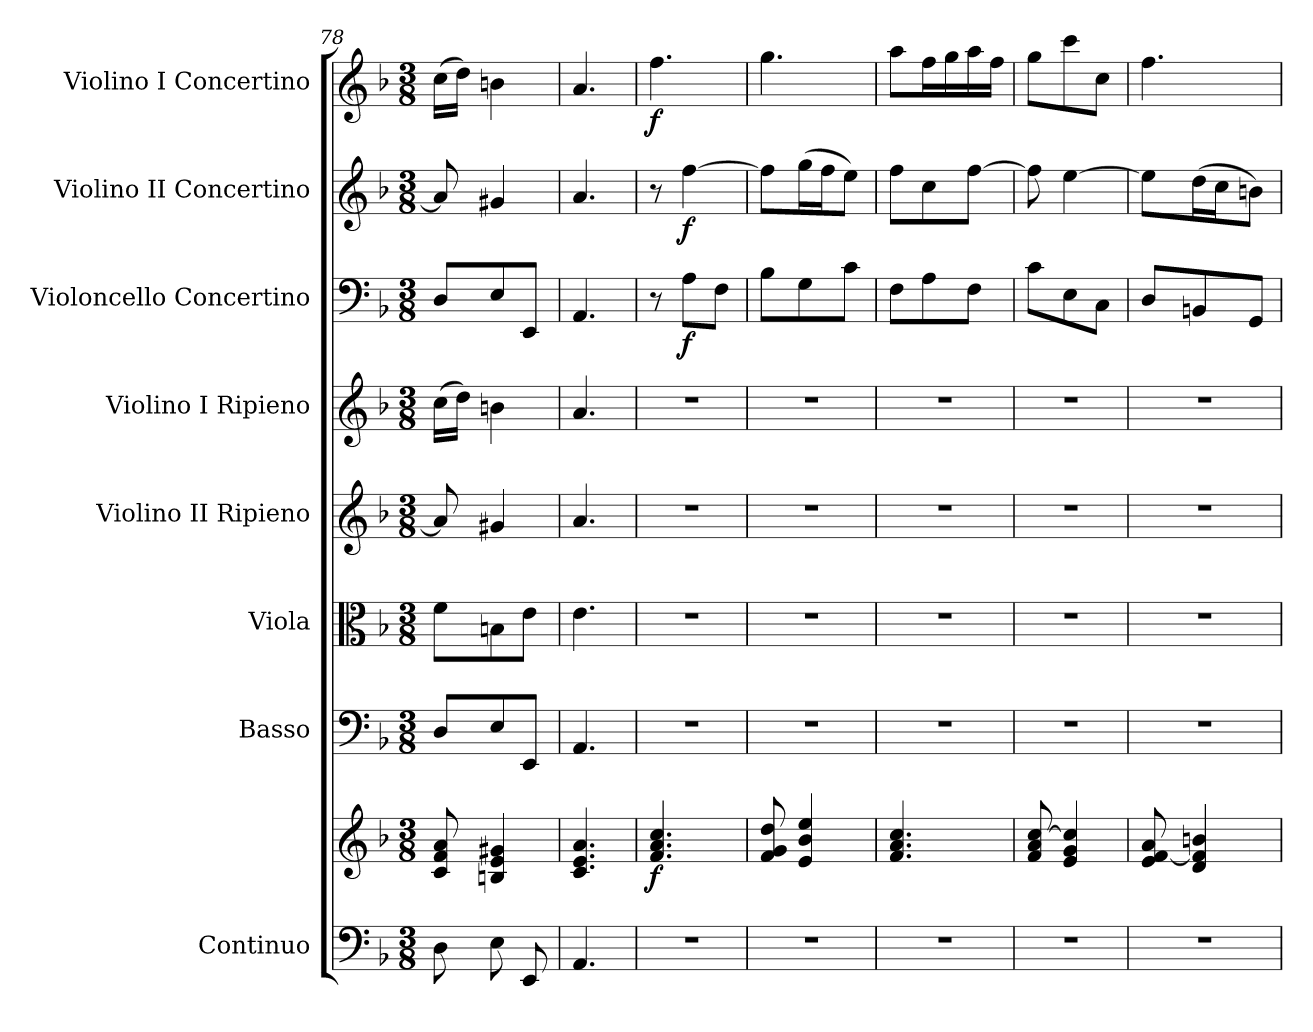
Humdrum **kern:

**kern	**kern	**dynam	**kern	**kern	**kern	**kern	**kern	**dynam	**kern	**dynam	**kern	**dynam
*part8	*part8	*part8	*part7	*part6	*part5	*part4	*part3	*part3	*part2	*part2	*part1	*part1
*staff9	*staff8	*staff8/9	*staff7	*staff6	*staff5	*staff4	*staff3	*staff3	*staff2	*staff2	*staff1	*staff1
*I"Continuo	*	*	*I"Basso	*I"Viola	*I"Violino II Ripieno	*I"Violino I Ripieno	*I"Violoncello Concertino	*	*I"Violino II Concertino	*	*I"Violino I Concertino	*
*	*	*	*	*	*	*	*I'Vc	*	*I'Vln	*	*I'Vln	*
*clefF4	*clefG2	*	*clefF4	*clefC3	*clefG2	*clefG2	*clefF4	*	*clefG2	*	*clefG2	*
*k[b-]	*k[b-]	*	*k[b-]	*k[b-]	*k[b-]	*k[b-]	*k[b-]	*	*k[b-]	*	*k[b-]	*
*M3/8	*M3/8	*	*M3/8	*M3/8	*M3/8	*M3/8	*M3/8	*	*M3/8	*	*M3/8	*
=78	=78	=78	=78	=78	=78	=78	=78	=78	=78	=78	=78	=78
8D\	8c/ 8f/ 8a/	.	8D/L	8f\L	8a/]	(>16cc\LL	8D/L	.	8a/]	.	(>16cc\LL	.
.	.	.	.	.	.	16dd\JJ)	.	.	.	.	16dd\JJ)	.
8E\	4Bn/ 4e/ 4g#X/	.	8E/	8Bn\	4g#X/	4bn\	8E/	.	4g#X/	.	4bn\	.
8EE/	.	.	8EE/J	8e\J	.	.	8EE/J	.	.	.	.	.
=79	=79	=79	=79	=79	=79	=79	=79	=79	=79	=79	=79	=79
4.AA/	4.c/ 4.e/ 4.a/	.	4.AA/	4.e\	4.a/	4.a/	4.AA/	.	4.a/	.	4.a/	.
=80	=80	=80	=80	=80	=80	=80	=80	=80	=80	=80	=80	=80
!	!	!LO:DY:b	!	!	!	!	!	!	!	!	!	!LO:DY:b
4.r	4.f/ 4.a/ 4.cc/	f	4.r	4.r	4.r	4.r	8r	.	8r	.	4.ff\	f
!	!	!	!	!	!	!	!	!LO:DY:b	!	!LO:DY:b	!	!
.	.	.	.	.	.	.	8A\L	f	[4ff\	f	.	.
.	.	.	.	.	.	.	8F\J	.	.	.	.	.
=81	=81	=81	=81	=81	=81	=81	=81	=81	=81	=81	=81	=81
4.r	8f/ 8g/ 8dd/	.	4.r	4.r	4.r	4.r	8B-\L	.	8ff\L]	.	4.gg\	.
.	4e/ 4b-/ 4ee/	.	.	.	.	.	8G\	.	(>16gg\L	.	.	.
.	.	.	.	.	.	.	.	.	16ff\J	.	.	.
.	.	.	.	.	.	.	8c\J	.	8ee\J)	.	.	.
!!LO:PB:g=z
=82	=82	=82	=82	=82	=82	=82	=82	=82	=82	=82	=82	=82
4.r	4.f/ 4.a/ 4.cc/	.	4.r	4.r	4.r	4.r	8F\L	.	8ff\L	.	8aa\L	.
.	.	.	.	.	.	.	8A\	.	8cc\	.	16ff\L	.
.	.	.	.	.	.	.	.	.	.	.	16gg\	.
.	.	.	.	.	.	.	8F\J	.	[8ff\J	.	16aa\	.
.	.	.	.	.	.	.	.	.	.	.	16ff\JJ	.
=83	=83	=83	=83	=83	=83	=83	=83	=83	=83	=83	=83	=83
4.r	8f/ 8a/ [8cc/	.	4.r	4.r	4.r	4.r	8c\L	.	8ff\]	.	8gg\L	.
.	4e/ 4g/ 4cc/]	.	.	.	.	.	8E\	.	[4ee\	.	8ccc\	.
.	.	.	.	.	.	.	8C\J	.	.	.	8cc\J	.
=84	=84	=84	=84	=84	=84	=84	=84	=84	=84	=84	=84	=84
4.r	8e/ [8f/ 8a/	.	4.r	4.r	4.r	4.r	8D/L	.	8ee\L]	.	4.ff\	.
.	4d/ 4f/] 4bn/	.	.	.	.	.	8BBn/	.	(>16dd\L	.	.	.
.	.	.	.	.	.	.	.	.	16cc\J	.	.	.
.	.	.	.	.	.	.	8GG/J	.	8bn\J)	.	.	.
=	=	=	=	=	=	=	=	=	=	=	=	=
*-	*-	*-	*-	*-	*-	*-	*-	*-	*-	*-	*-	*-
